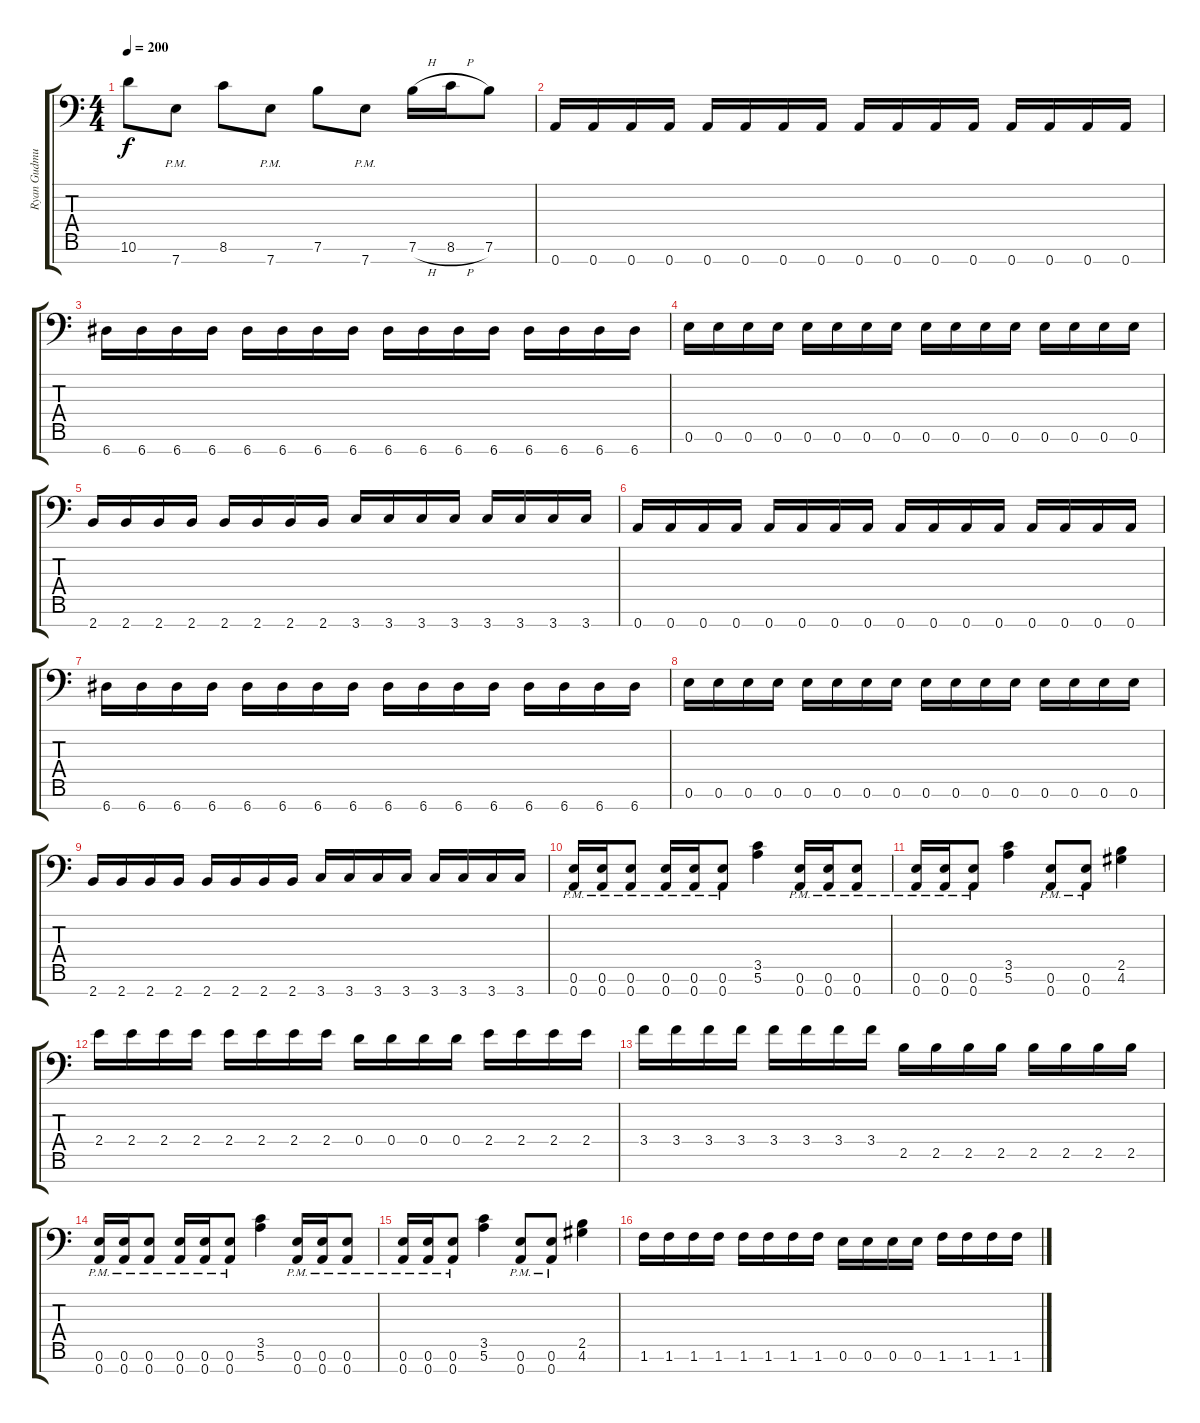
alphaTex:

\track ("Ryan Gudmunds" "Ryan Gudmu") {instrument distortionguitar}
\staff {score tabs}
\tuning (E4 B3 G3 D3 A2 E2 A1) {hide}
\ts (4 4)
\tempo 200
\clef f4
\ks c
10.6.8{dy f} 7.7{pm}.8 8.6.8 7.7{pm}.8 7.6.8 7.7{pm}.8 7.6{h}.16 8.6{h}.16 7.6.8 |
0.7.16 0.7.16 0.7.16 0.7.16 0.7.16 0.7.16 0.7.16 0.7.16 0.7.16 0.7.16 0.7.16 0.7.16 0.7.16 0.7.16 0.7.16 0.7.16 |
6.7.16 6.7.16 6.7.16 6.7.16 6.7.16 6.7.16 6.7.16 6.7.16 6.7.16 6.7.16 6.7.16 6.7.16 6.7.16 6.7.16 6.7.16 6.7.16 |
0.6.16 0.6.16 0.6.16 0.6.16 0.6.16 0.6.16 0.6.16 0.6.16 0.6.16 0.6.16 0.6.16 0.6.16 0.6.16 0.6.16 0.6.16 0.6.16 |
2.7.16 2.7.16 2.7.16 2.7.16 2.7.16 2.7.16 2.7.16 2.7.16 3.7.16 3.7.16 3.7.16 3.7.16 3.7.16 3.7.16 3.7.16 3.7.16 |
0.7.16 0.7.16 0.7.16 0.7.16 0.7.16 0.7.16 0.7.16 0.7.16 0.7.16 0.7.16 0.7.16 0.7.16 0.7.16 0.7.16 0.7.16 0.7.16 |
6.7.16 6.7.16 6.7.16 6.7.16 6.7.16 6.7.16 6.7.16 6.7.16 6.7.16 6.7.16 6.7.16 6.7.16 6.7.16 6.7.16 6.7.16 6.7.16 |
0.6.16 0.6.16 0.6.16 0.6.16 0.6.16 0.6.16 0.6.16 0.6.16 0.6.16 0.6.16 0.6.16 0.6.16 0.6.16 0.6.16 0.6.16 0.6.16 |
2.7.16 2.7.16 2.7.16 2.7.16 2.7.16 2.7.16 2.7.16 2.7.16 3.7.16 3.7.16 3.7.16 3.7.16 3.7.16 3.7.16 3.7.16 3.7.16 |
(0.6{pm} 0.7{pm}).16 (0.6{pm} 0.7{pm}).16 (0.6{pm} 0.7{pm}).8 (0.6{pm} 0.7{pm}).16 (0.6{pm} 0.7{pm}).16 (0.6{pm} 0.7{pm}).8 (3.5 5.6).4 (0.6{pm} 0.7{pm}).16 (0.6{pm} 0.7{pm}).16 (0.6{pm} 0.7{pm}).8 |
(0.6{pm} 0.7{pm}).16 (0.6{pm} 0.7{pm}).16 (0.6{pm} 0.7{pm}).8 (3.5 5.6).4 (0.6{pm} 0.7{pm}).8 (0.6{pm} 0.7{pm}).8 (2.5 4.6).4 |
2.4.16 2.4.16 2.4.16 2.4.16 2.4.16 2.4.16 2.4.16 2.4.16 0.4.16 0.4.16 0.4.16 0.4.16 2.4.16 2.4.16 2.4.16 2.4.16 |
3.4.16 3.4.16 3.4.16 3.4.16 3.4.16 3.4.16 3.4.16 3.4.16 2.5.16 2.5.16 2.5.16 2.5.16 2.5.16 2.5.16 2.5.16 2.5.16 |
(0.6{pm} 0.7{pm}).16 (0.6{pm} 0.7{pm}).16 (0.6{pm} 0.7{pm}).8 (0.6{pm} 0.7{pm}).16 (0.6{pm} 0.7{pm}).16 (0.6{pm} 0.7{pm}).8 (3.5 5.6).4 (0.6{pm} 0.7{pm}).16 (0.6{pm} 0.7{pm}).16 (0.6{pm} 0.7{pm}).8 |
(0.6{pm} 0.7{pm}).16 (0.6{pm} 0.7{pm}).16 (0.6{pm} 0.7{pm}).8 (3.5 5.6).4 (0.6{pm} 0.7{pm}).8 (0.6{pm} 0.7{pm}).8 (2.5 4.6).4 |
1.6.16 1.6.16 1.6.16 1.6.16 1.6.16 1.6.16 1.6.16 1.6.16 0.6.16 0.6.16 0.6.16 0.6.16 1.6.16 1.6.16 1.6.16 1.6.16
